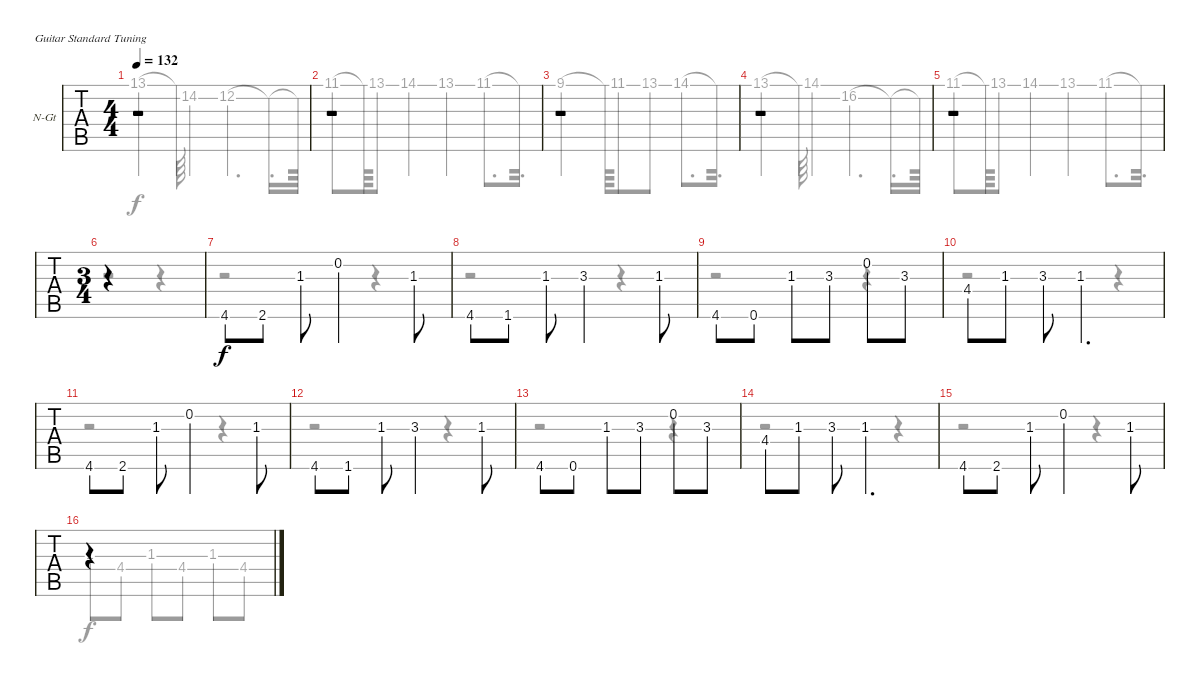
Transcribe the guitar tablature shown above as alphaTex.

\defaultSystemsLayout 4
\bracketExtendMode groupsimilarinstruments
\firstSystemTrackNameOrientation horizontal
\otherSystemsTrackNameOrientation horizontal
\track ("Nylon Guitar" "N-Gt") {instrument acousticguitarnylon}
\staff {tabs}
\tuning (E4 B3 G3 D3 A2 E2)
\voice
\ts (4 4)
\tempo 132
\clef g2
\ks c
r.1{dy f} |
r.1 |
r.1 |
r.1 |
r.1 |
\ts (3 4)
|
4.6.8 2.6.8 1.3.8 0.2.4 1.3.8 |
4.6.8 1.6.8 1.3.8 3.3.4 1.3.8 |
4.6.8 0.6.8 1.3.8 3.3.8 0.2.8 3.3.8 |
4.4.8 1.3.8 3.3.8 1.3.4{d} |
4.6.8 2.6.8 1.3.8 0.2.4 1.3.8 |
4.6.8 1.6.8 1.3.8 3.3.4 1.3.8 |
4.6.8 0.6.8 1.3.8 3.3.8 0.2.8 3.3.8 |
4.4.8 1.3.8 3.3.8 1.3.4{d} |
4.6.8 2.6.8 1.3.8 0.2.4 1.3.8 |
\voice
\clef g2
\ottava regular
\simile none
\ks c
r.1{dy f} |
r.1 |
r.1 |
r.1 |
r.1 |
r.2 r.4 |
r.2 r.4 |
r.2 r.4 |
r.2 r.4 |
r.2 r.4 |
r.2 r.4 |
r.2 r.4 |
r.2 r.4 |
r.2 r.4 |
r.2 r.4 |
1.3.8 4.4.8 1.3.8 4.4.8 1.3.8 4.4.8
\voice
\clef g2
\ottava regular
\simile none
\ks c
13.1.4{dy f} 13.1{t}.64 14.2.4 12.2.4{d} 12.2{t}.16{d} 12.2{t}.64 |
11.1.8 11.1{t}.64 13.1.8 14.1.4 13.1.4 11.1.8{d} 11.1{t}.32{d} |
9.1.2 9.1{t}.64 11.1.8 13.1.8 14.1.8{d} 14.1{t}.32{d} |
13.1.4 13.1{t}.64 14.1.4 16.2.4{d} 16.2{t}.16{d} 16.2{t}.64 |
11.1.8 11.1{t}.64 13.1.8 14.1.4 13.1.4 11.1.8{d} 11.1{t}.32{d} |
|
|
|
|
|
|
|
|
|
|
